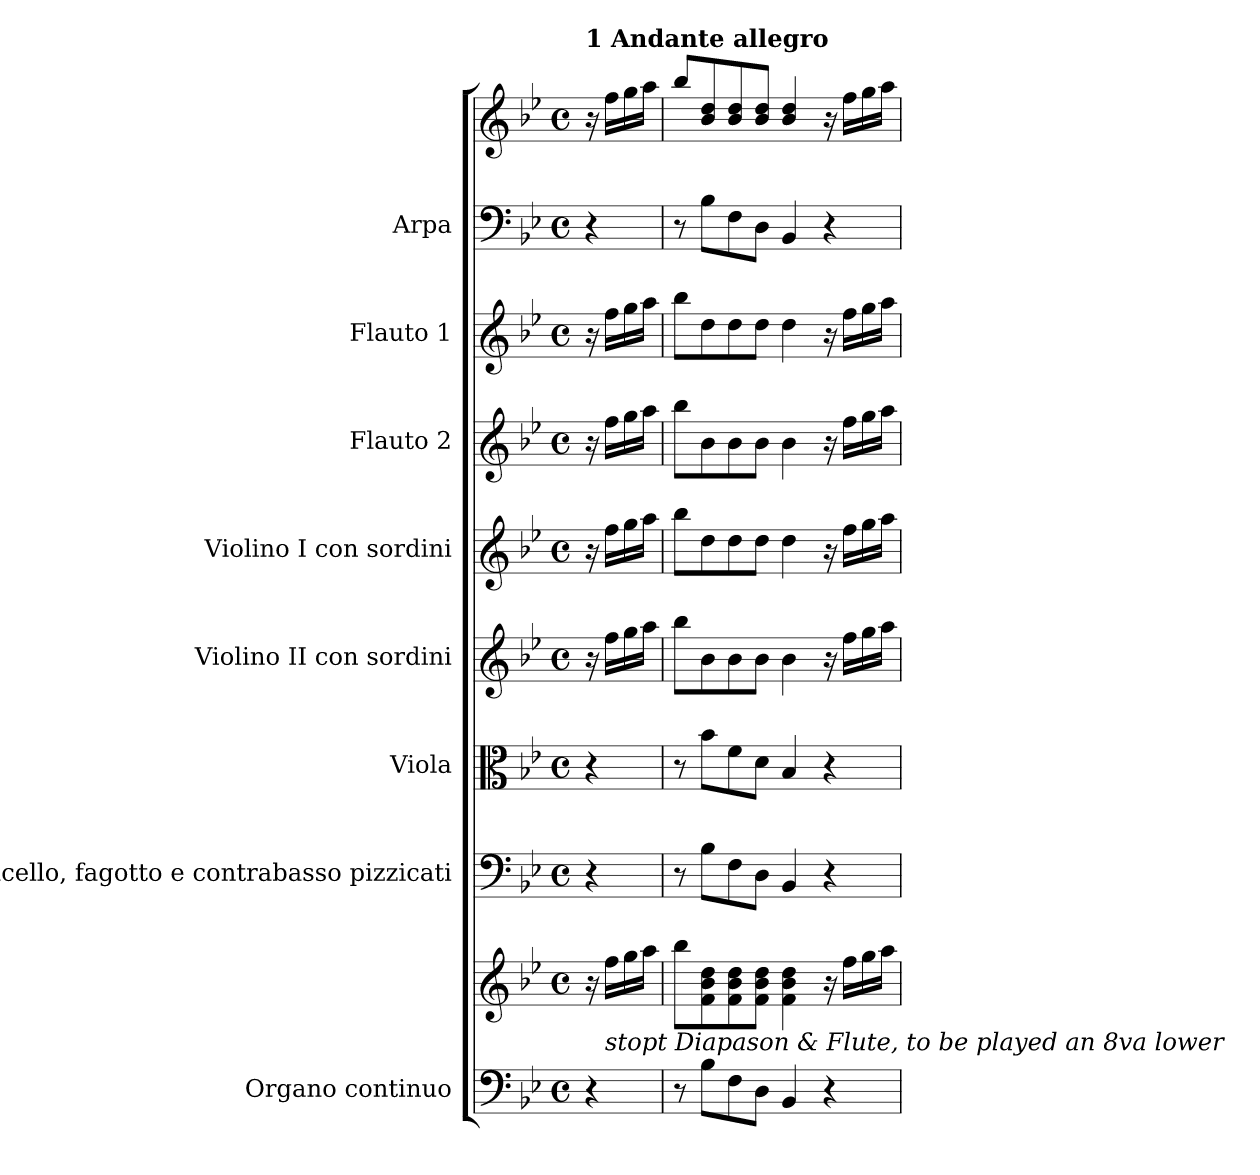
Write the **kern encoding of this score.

**kern	**kern	**kern	**kern	**kern	**kern	**kern	**kern	**kern	**kern
*part8	*part8	*part7	*part6	*part5	*part4	*part3	*part2	*part1	*part1
*staff10	*staff9	*staff8	*staff7	*staff6	*staff5	*staff4	*staff3	*staff2	*staff1
*I"Organo  continuo	*	*I"Violoncello, fagotto e contrabasso pizzicati	*I"Viola	*I"Violino II con sordini	*I"Violino I  con sordini	*I"Flauto 2	*I"Flauto 1	*I"Arpa	*
*I'Org.  cont.	*	*I'Vlc	*I'Va	*I'Vln. 2	*I'Vln. I	*I'Fl. 2	*I'Fl.1	*I'Arpa	*
*clefF4	*clefG2	*clefF4	*clefC3	*clefG2	*clefG2	*clefG2	*clefG2	*clefF4	*clefG2
*k[b-e-]	*k[b-e-]	*k[b-e-]	*k[b-e-]	*k[b-e-]	*k[b-e-]	*k[b-e-]	*k[b-e-]	*k[b-e-]	*k[b-e-]
*M4/4	*M4/4	*M4/4	*M4/4	*M4/4	*M4/4	*M4/4	*M4/4	*M4/4	*M4/4
*met(c)	*met(c)	*met(c)	*met(c)	*met(c)	*met(c)	*met(c)	*met(c)	*met(c)	*met(c)
=	=	=	=	=	=	=	=	=	=
!	!	!	!	!	!	!	!	!	!LO:TX:a:B:t=1 Andante allegro
4r	16r	4r	4r	16r	16r	16r	16r	4r	16r
!	!LO:TX:b:i:t=stopt Diapason & Flute, to be played an 8va lower	!	!	!	!	!	!	!	!
.	16ff\LL	.	.	16ff\LL	16ff\LL	16ff\LL	16ff\LL	.	16ff\LL
.	16gg\	.	.	16gg\	16gg\	16gg\	16gg\	.	16gg\
.	16aa\JJ	.	.	16aa\JJ	16aa\JJ	16aa\JJ	16aa\JJ	.	16aa\JJ
=1	=1	=1	=1	=1	=1	=1	=1	=1	=1
8r	8bb-\L	8r	8r	8bb-\L	8bb-\L	8bb-\L	8bb-\L	8r	8bb-/L
8B-\L	8f\ 8b-\ 8dd\	8B-\L	8b-\L	8b-\	8dd\	8b-\	8dd\	8B-\L	8b-/ 8dd/
8F\	8f\ 8b-\ 8dd\	8F\	8f\	8b-\	8dd\	8b-\	8dd\	8F\	8b-/ 8dd/
8D\J	8f\ 8b-\ 8dd\J	8D\J	8d\J	8b-\J	8dd\J	8b-\J	8dd\J	8D\J	8b-/ 8dd/J
4BB-/	4f\ 4b-\ 4dd\	4BB-/	4B-/	4b-\	4dd\	4b-\	4dd\	4BB-/	4b-/ 4dd/
4r	16r	4r	4r	16r	16r	16r	16r	4r	16r
.	16ff\LL	.	.	16ff\LL	16ff\LL	16ff\LL	16ff\LL	.	16ff\LL
.	16gg\	.	.	16gg\	16gg\	16gg\	16gg\	.	16gg\
.	16aa\JJ	.	.	16aa\JJ	16aa\JJ	16aa\JJ	16aa\JJ	.	16aa\JJ
=	=	=	=	=	=	=	=	=	=
*-	*-	*-	*-	*-	*-	*-	*-	*-	*-
